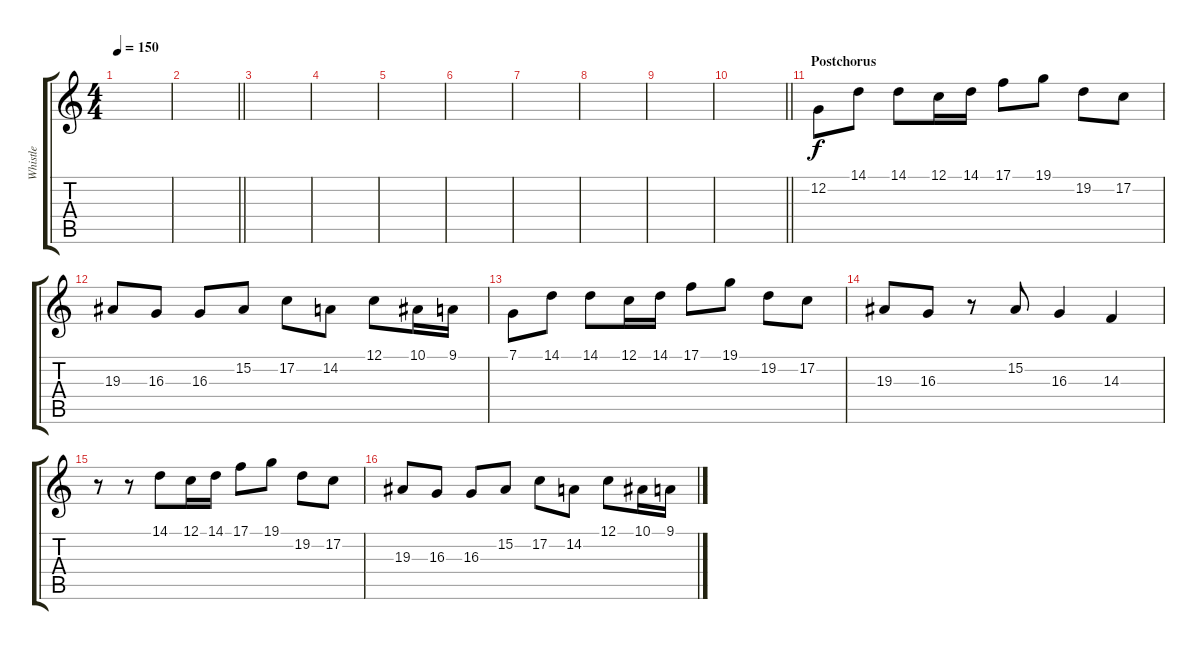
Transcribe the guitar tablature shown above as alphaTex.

\track ("Whistle" "Whistle") {instrument recorder}
\staff {score tabs}
\tuning (C4 G3 Eb3 Bb2 F2 C2) {hide}
\ts (4 4)
\tempo 150
\clef g2
\ks c
|
\barLineRight lightlight
|
|
|
|
|
|
|
|
\barLineRight lightlight
|
\section ("" "Postchorus")
12.2.8 14.1.8 14.1.8 12.1.16 14.1.16 17.1.8 19.1.8 19.2.8 17.2.8 |
19.3.8 16.3.8 16.3.8 15.2.8 17.2.8 14.2.8 12.1.8 10.1.16 9.1.16 |
7.1.8 14.1.8 14.1.8 12.1.16 14.1.16 17.1.8 19.1.8 19.2.8 17.2.8 |
19.3.8 16.3.8 r.8 15.2.8 16.3.4 14.3.4 |
r.8 r.8 14.1.8 12.1.16 14.1.16 17.1.8 19.1.8 19.2.8 17.2.8 |
19.3.8 16.3.8 16.3.8 15.2.8 17.2.8 14.2.8 12.1.8 10.1.16 9.1.16
